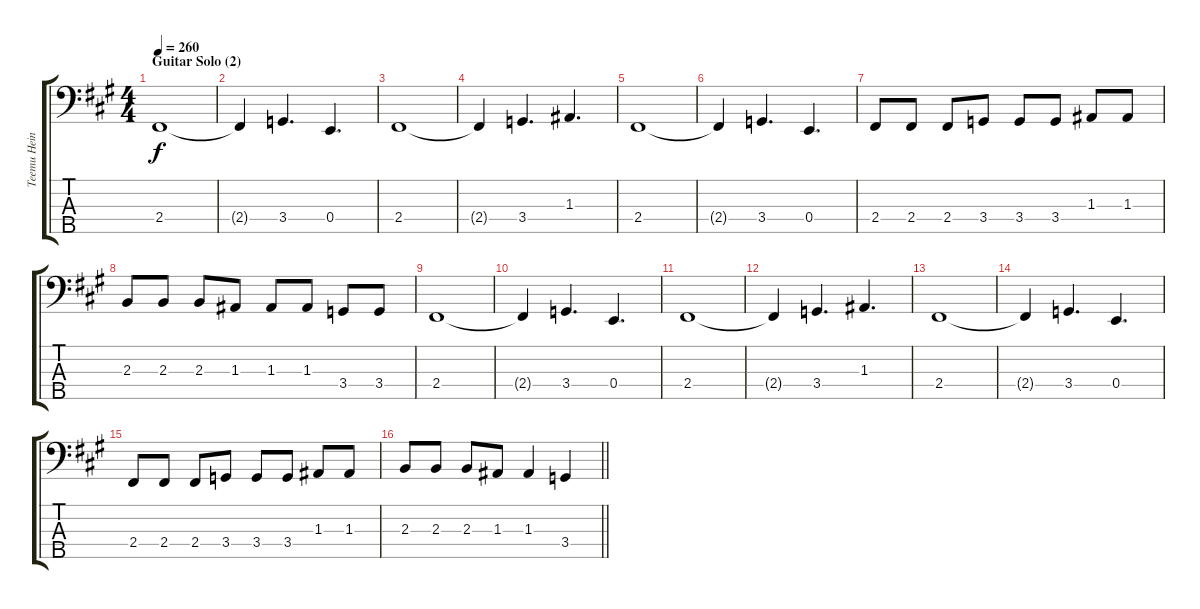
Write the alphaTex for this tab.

\track ("Teemu Heinola (bass)" "Teemu Hein") {instrument electricbasspick}
\staff {score tabs}
\tuning (G2 D2 A1 E1 B0) {hide}
\ts (4 4)
\section ("" "Guitar Solo (2)")
\tempo 260
\clef f4
\ks f#minor
2.4.1{dy f} |
2.4{t}.4 3.4.4{d} 0.4.4{d} |
2.4.1 |
2.4{t}.4 3.4.4{d} 1.3.4{d} |
2.4.1 |
2.4{t}.4 3.4.4{d} 0.4.4{d} |
2.4.8 2.4.8 2.4.8 3.4.8 3.4.8 3.4.8 1.3.8 1.3.8 |
2.3.8 2.3.8 2.3.8 1.3.8 1.3.8 1.3.8 3.4.8 3.4.8 |
2.4.1 |
2.4{t}.4 3.4.4{d} 0.4.4{d} |
2.4.1 |
2.4{t}.4 3.4.4{d} 1.3.4{d} |
2.4.1 |
2.4{t}.4 3.4.4{d} 0.4.4{d} |
2.4.8 2.4.8 2.4.8 3.4.8 3.4.8 3.4.8 1.3.8 1.3.8 |
\barLineRight lightlight
2.3.8 2.3.8 2.3.8 1.3.8 1.3.4 3.4.4
